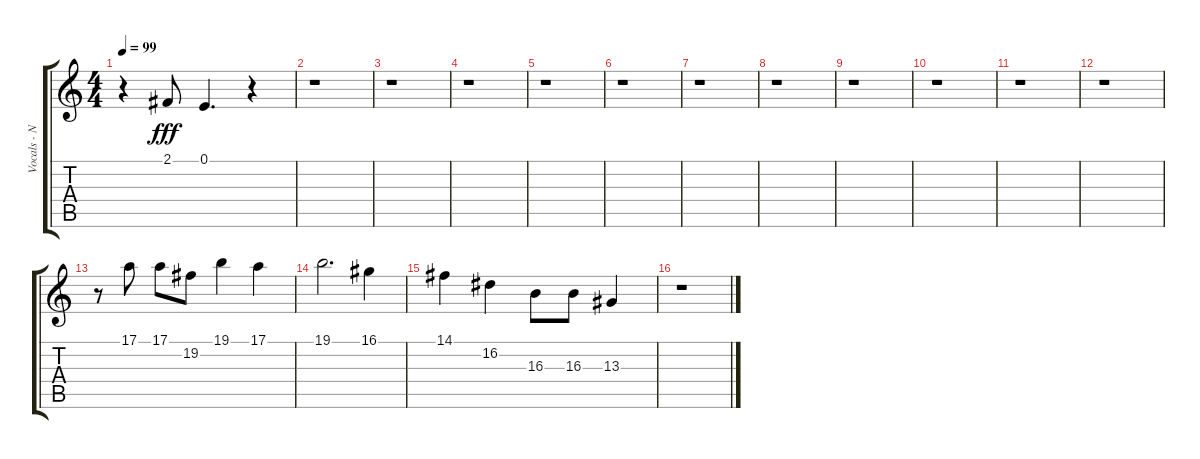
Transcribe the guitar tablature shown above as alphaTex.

\track ("Vocals - Nick" "Vocals - N") {instrument accordion}
\staff {score tabs}
\tuning (E4 B3 G3 D3 A2 E2) {hide}
\ts (4 4)
\tempo 99
\clef g2
\ks c
r.4{dy fff} 2.1.8{volume 11} 0.1.4{d} r.4 |
r.1 |
r.1 |
r.1 |
r.1 |
r.1 |
r.1 |
r.1 |
r.1 |
r.1 |
r.1 |
r.1 |
r.8 17.1.8{volume 12} 17.1.8 19.2.8 19.1.4 17.1.4 |
19.1.2{d volume 16} 16.1.4 |
14.1.4 16.2.4 16.3.8 16.3.8 13.3.4 |
r.1
